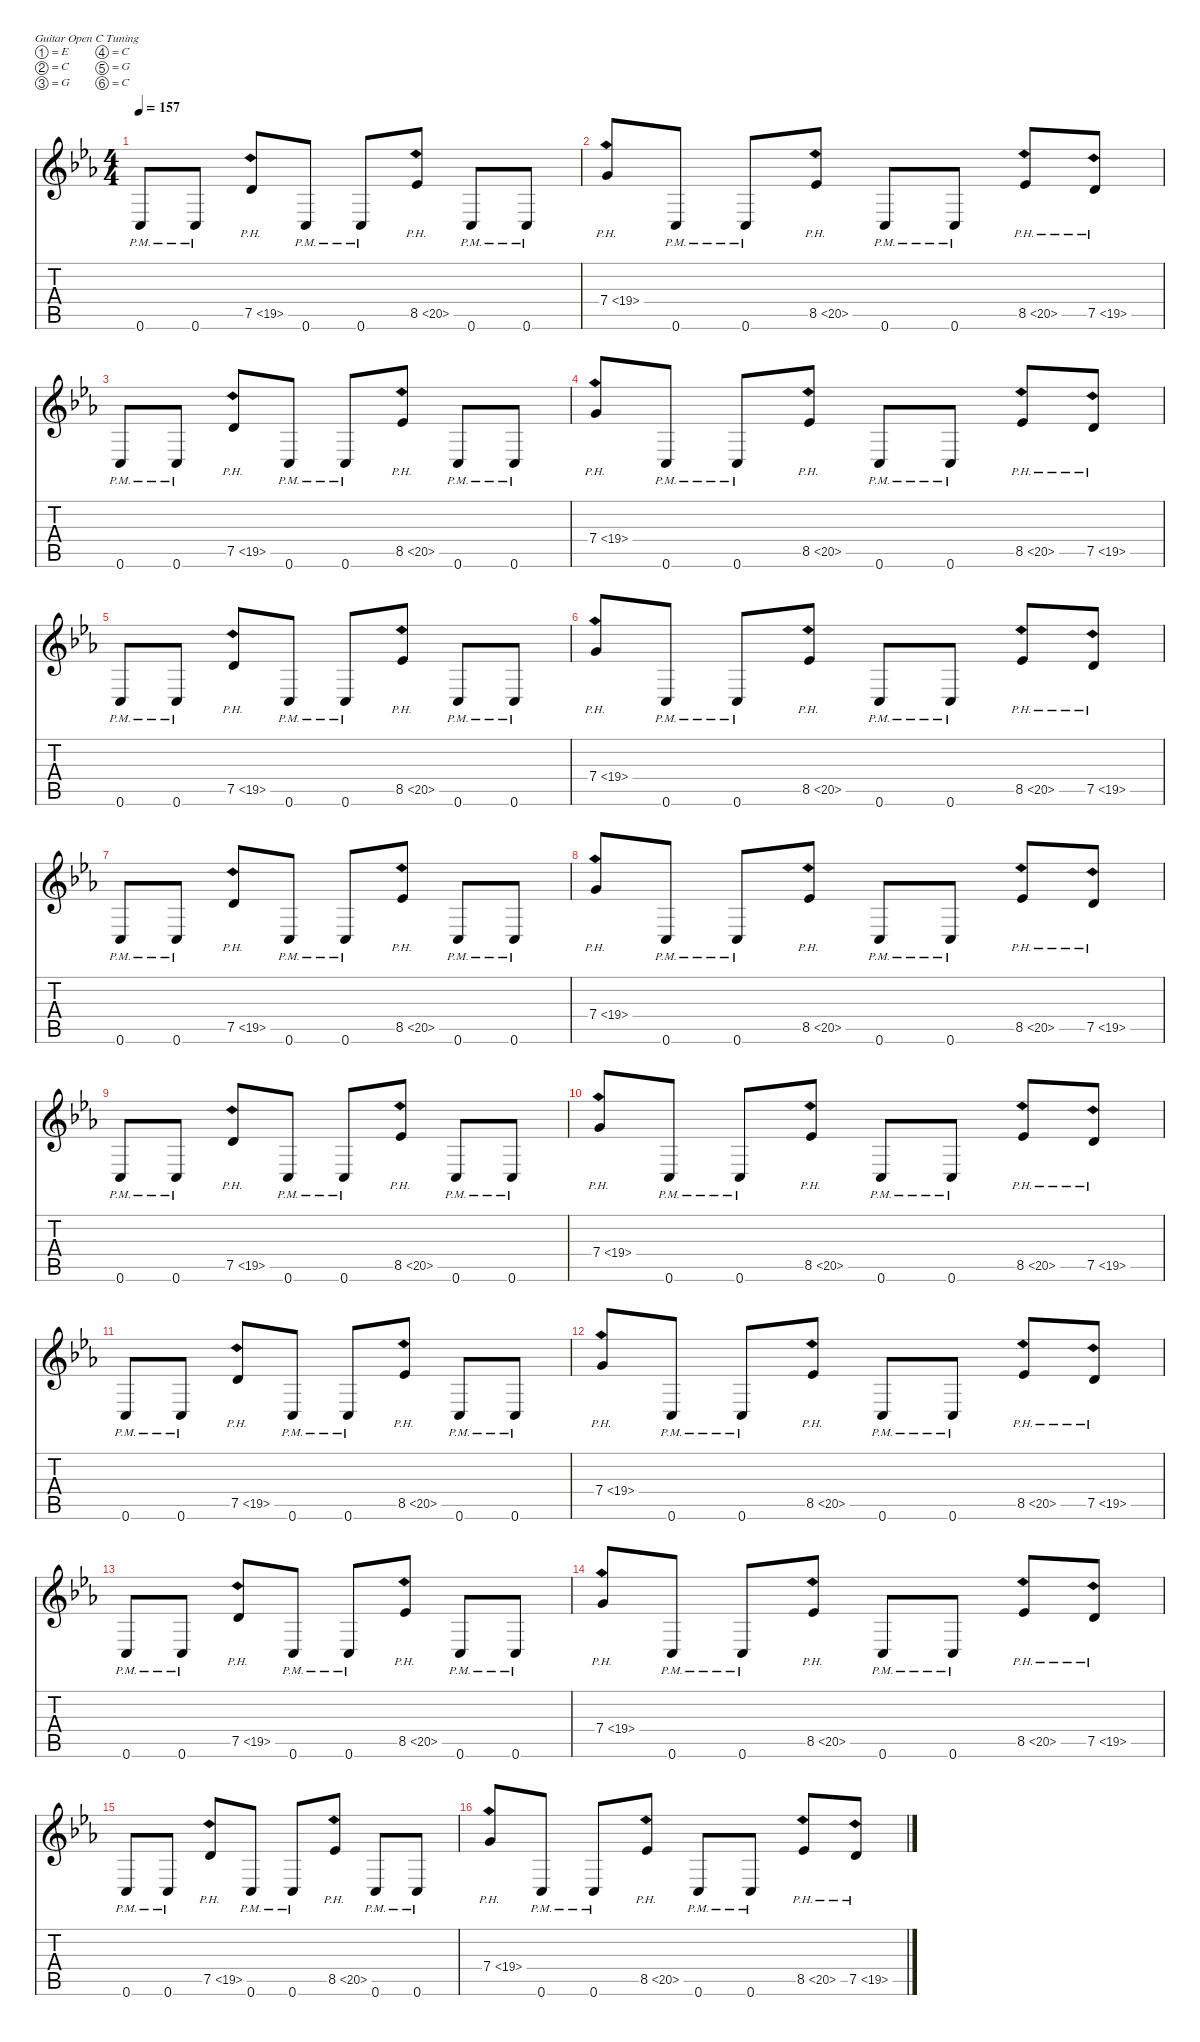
\defaultSystemsLayout 4
\hideDynamics
\bracketExtendMode nobrackets
\singleTrackTrackNamePolicy hidden
\multiTrackTrackNamePolicy hidden
\firstSystemTrackNameMode fullname
\firstSystemTrackNameOrientation horizontal
\otherSystemsTrackNameOrientation horizontal
\track ("Guitar Two" "dist.guit.") {instrument distortionguitar}
\staff {score tabs}
\tuning (E4 C4 G3 C3 G2 C2)
\ts (4 4)
\tempo 157
\clef g2
\ks cminor
0.6{pm acc forcenatural}.8{dy f beam Up} 0.6{pm acc forcenatural}.8{beam Up} 7.5{ph 12 acc forcenatural}.8{beam Up} 0.6{pm acc forcenatural}.8{beam Up} 0.6{pm acc forcenatural}.8{beam Up} 8.5{ph 12 acc b}.8{beam Up} 0.6{pm acc forcenatural}.8{beam Up} 0.6{pm acc forcenatural}.8{beam Up} |
7.4{ph 12 acc forcenatural}.8{beam Up} 0.6{pm acc forcenatural}.8{beam Up} 0.6{pm acc forcenatural}.8{beam Up} 8.5{ph 12 acc b}.8{beam Up} 0.6{pm acc forcenatural}.8{beam Up} 0.6{pm acc forcenatural}.8{beam Up} 8.5{ph 12 acc b}.8{beam Up} 7.5{ph 12 acc forcenatural}.8{beam Up} |
0.6{pm acc forcenatural}.8{beam Up} 0.6{pm acc forcenatural}.8{beam Up} 7.5{ph 12 acc forcenatural}.8{beam Up} 0.6{pm acc forcenatural}.8{beam Up} 0.6{pm acc forcenatural}.8{beam Up} 8.5{ph 12 acc b}.8{beam Up} 0.6{pm acc forcenatural}.8{beam Up} 0.6{pm acc forcenatural}.8{beam Up} |
7.4{ph 12 acc forcenatural}.8{beam Up} 0.6{pm acc forcenatural}.8{beam Up} 0.6{pm acc forcenatural}.8{beam Up} 8.5{ph 12 acc b}.8{beam Up} 0.6{pm acc forcenatural}.8{beam Up} 0.6{pm acc forcenatural}.8{beam Up} 8.5{ph 12 acc b}.8{beam Up} 7.5{ph 12 acc forcenatural}.8{beam Up} |
0.6{pm acc forcenatural}.8{beam Up} 0.6{pm acc forcenatural}.8{beam Up} 7.5{ph 12 acc forcenatural}.8{beam Up} 0.6{pm acc forcenatural}.8{beam Up} 0.6{pm acc forcenatural}.8{beam Up} 8.5{ph 12 acc b}.8{beam Up} 0.6{pm acc forcenatural}.8{beam Up} 0.6{pm acc forcenatural}.8{beam Up} |
7.4{ph 12 acc forcenatural}.8{beam Up} 0.6{pm acc forcenatural}.8{beam Up} 0.6{pm acc forcenatural}.8{beam Up} 8.5{ph 12 acc b}.8{beam Up} 0.6{pm acc forcenatural}.8{beam Up} 0.6{pm acc forcenatural}.8{beam Up} 8.5{ph 12 acc b}.8{beam Up} 7.5{ph 12 acc forcenatural}.8{beam Up} |
0.6{pm acc forcenatural}.8{beam Up} 0.6{pm acc forcenatural}.8{beam Up} 7.5{ph 12 acc forcenatural}.8{beam Up} 0.6{pm acc forcenatural}.8{beam Up} 0.6{pm acc forcenatural}.8{beam Up} 8.5{ph 12 acc b}.8{beam Up} 0.6{pm acc forcenatural}.8{beam Up} 0.6{pm acc forcenatural}.8{beam Up} |
7.4{ph 12 acc forcenatural}.8{beam Up} 0.6{pm acc forcenatural}.8{beam Up} 0.6{pm acc forcenatural}.8{beam Up} 8.5{ph 12 acc b}.8{beam Up} 0.6{pm acc forcenatural}.8{beam Up} 0.6{pm acc forcenatural}.8{beam Up} 8.5{ph 12 acc b}.8{beam Up} 7.5{ph 12 acc forcenatural}.8{beam Up} |
0.6{pm acc forcenatural}.8{beam Up} 0.6{pm acc forcenatural}.8{beam Up} 7.5{ph 12 acc forcenatural}.8{beam Up} 0.6{pm acc forcenatural}.8{beam Up} 0.6{pm acc forcenatural}.8{beam Up} 8.5{ph 12 acc b}.8{beam Up} 0.6{pm acc forcenatural}.8{beam Up} 0.6{pm acc forcenatural}.8{beam Up} |
7.4{ph 12 acc forcenatural}.8{beam Up} 0.6{pm acc forcenatural}.8{beam Up} 0.6{pm acc forcenatural}.8{beam Up} 8.5{ph 12 acc b}.8{beam Up} 0.6{pm acc forcenatural}.8{beam Up} 0.6{pm acc forcenatural}.8{beam Up} 8.5{ph 12 acc b}.8{beam Up} 7.5{ph 12 acc forcenatural}.8{beam Up} |
0.6{pm acc forcenatural}.8{beam Up} 0.6{pm acc forcenatural}.8{beam Up} 7.5{ph 12 acc forcenatural}.8{beam Up} 0.6{pm acc forcenatural}.8{beam Up} 0.6{pm acc forcenatural}.8{beam Up} 8.5{ph 12 acc b}.8{beam Up} 0.6{pm acc forcenatural}.8{beam Up} 0.6{pm acc forcenatural}.8{beam Up} |
7.4{ph 12 acc forcenatural}.8{beam Up} 0.6{pm acc forcenatural}.8{beam Up} 0.6{pm acc forcenatural}.8{beam Up} 8.5{ph 12 acc b}.8{beam Up} 0.6{pm acc forcenatural}.8{beam Up} 0.6{pm acc forcenatural}.8{beam Up} 8.5{ph 12 acc b}.8{beam Up} 7.5{ph 12 acc forcenatural}.8{beam Up} |
0.6{pm acc forcenatural}.8{beam Up} 0.6{pm acc forcenatural}.8{beam Up} 7.5{ph 12 acc forcenatural}.8{beam Up} 0.6{pm acc forcenatural}.8{beam Up} 0.6{pm acc forcenatural}.8{beam Up} 8.5{ph 12 acc b}.8{beam Up} 0.6{pm acc forcenatural}.8{beam Up} 0.6{pm acc forcenatural}.8{beam Up} |
7.4{ph 12 acc forcenatural}.8{beam Up} 0.6{pm acc forcenatural}.8{beam Up} 0.6{pm acc forcenatural}.8{beam Up} 8.5{ph 12 acc b}.8{beam Up} 0.6{pm acc forcenatural}.8{beam Up} 0.6{pm acc forcenatural}.8{beam Up} 8.5{ph 12 acc b}.8{beam Up} 7.5{ph 12 acc forcenatural}.8{beam Up} |
0.6{pm acc forcenatural}.8{beam Up} 0.6{pm acc forcenatural}.8{beam Up} 7.5{ph 12 acc forcenatural}.8{beam Up} 0.6{pm acc forcenatural}.8{beam Up} 0.6{pm acc forcenatural}.8{beam Up} 8.5{ph 12 acc b}.8{beam Up} 0.6{pm acc forcenatural}.8{beam Up} 0.6{pm acc forcenatural}.8{beam Up} |
7.4{ph 12 acc forcenatural}.8{beam Up} 0.6{pm acc forcenatural}.8{beam Up} 0.6{pm acc forcenatural}.8{beam Up} 8.5{ph 12 acc b}.8{beam Up} 0.6{pm acc forcenatural}.8{beam Up} 0.6{pm acc forcenatural}.8{beam Up} 8.5{ph 12 acc b}.8{beam Up} 7.5{ph 12 acc forcenatural}.8{beam Up}
